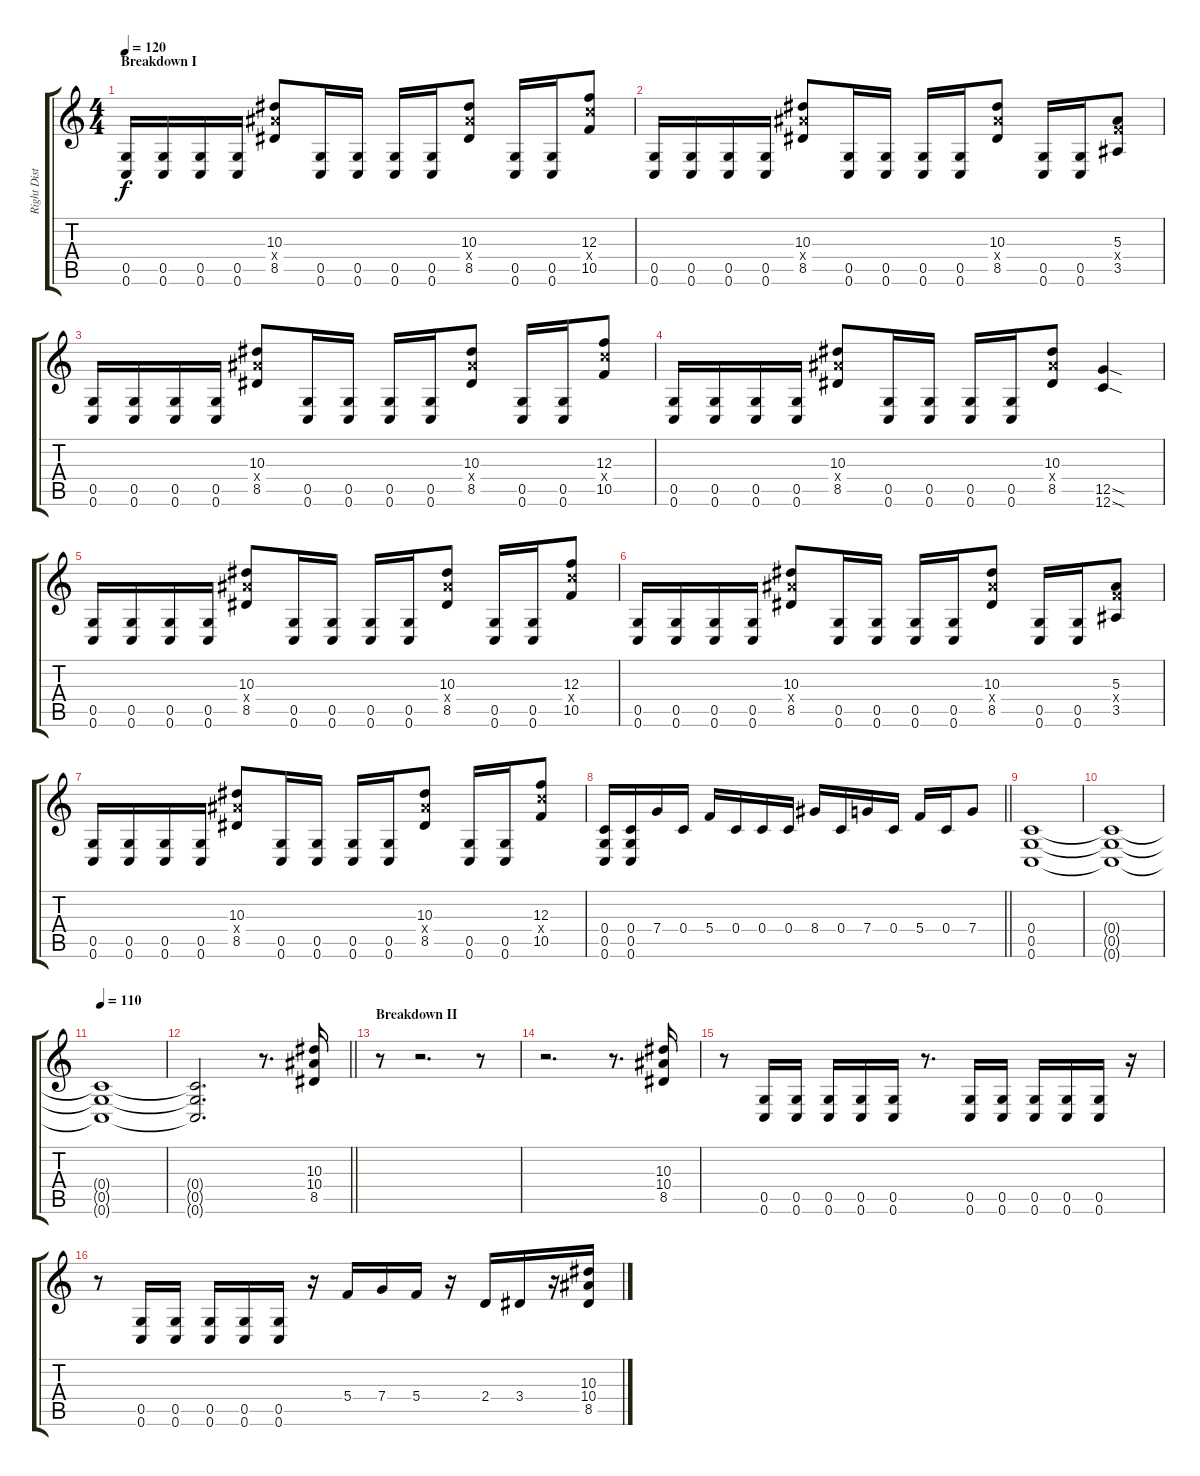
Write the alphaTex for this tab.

\track ("Right Distorted" "Right Dist") {instrument distortionguitar}
\staff {score tabs}
\tuning (D4 A3 F3 C3 G2 C2) {hide}
\ts (4 4)
\section ("" "Breakdown I")
\tempo 120
\clef g2
\ks c
(0.5 0.6).16{dy f} (0.5 0.6).16 (0.5 0.6).16 (0.5 0.6).16 (10.3 10.4{x} 8.5).8 (0.5 0.6).16 (0.5 0.6).16 (0.5 0.6).16 (0.5 0.6).16 (10.3 10.4{x} 8.5).8 (0.5 0.6).16 (0.5 0.6).16 (12.3 12.4{x} 10.5).8 |
(0.5 0.6).16 (0.5 0.6).16 (0.5 0.6).16 (0.5 0.6).16 (10.3 10.4{x} 8.5).8 (0.5 0.6).16 (0.5 0.6).16 (0.5 0.6).16 (0.5 0.6).16 (10.3 10.4{x} 8.5).8 (0.5 0.6).16 (0.5 0.6).16 (5.3 5.4{x} 3.5).8 |
(0.5 0.6).16 (0.5 0.6).16 (0.5 0.6).16 (0.5 0.6).16 (10.3 10.4{x} 8.5).8 (0.5 0.6).16 (0.5 0.6).16 (0.5 0.6).16 (0.5 0.6).16 (10.3 10.4{x} 8.5).8 (0.5 0.6).16 (0.5 0.6).16 (12.3 12.4{x} 10.5).8 |
(0.5 0.6).16 (0.5 0.6).16 (0.5 0.6).16 (0.5 0.6).16 (10.3 10.4{x} 8.5).8 (0.5 0.6).16 (0.5 0.6).16 (0.5 0.6).16 (0.5 0.6).16 (10.3 10.4{x} 8.5).8 (12.5{sod} 12.6{sod}).4 |
(0.5 0.6).16 (0.5 0.6).16 (0.5 0.6).16 (0.5 0.6).16 (10.3 10.4{x} 8.5).8 (0.5 0.6).16 (0.5 0.6).16 (0.5 0.6).16 (0.5 0.6).16 (10.3 10.4{x} 8.5).8 (0.5 0.6).16 (0.5 0.6).16 (12.3 12.4{x} 10.5).8 |
(0.5 0.6).16 (0.5 0.6).16 (0.5 0.6).16 (0.5 0.6).16 (10.3 10.4{x} 8.5).8 (0.5 0.6).16 (0.5 0.6).16 (0.5 0.6).16 (0.5 0.6).16 (10.3 10.4{x} 8.5).8 (0.5 0.6).16 (0.5 0.6).16 (5.3 5.4{x} 3.5).8 |
(0.5 0.6).16 (0.5 0.6).16 (0.5 0.6).16 (0.5 0.6).16 (10.3 10.4{x} 8.5).8 (0.5 0.6).16 (0.5 0.6).16 (0.5 0.6).16 (0.5 0.6).16 (10.3 10.4{x} 8.5).8 (0.5 0.6).16 (0.5 0.6).16 (12.3 12.4{x} 10.5).8 |
\barLineRight lightlight
(0.4 0.5 0.6).16 (0.4 0.5 0.6).16 7.4.16 0.4.16 5.4.16 0.4.16 0.4.16 0.4.16 8.4.16 0.4.16 7.4.16 0.4.16 5.4.16 0.4.16 7.4.8 |
(0.4 0.5 0.6).1 |
(0.4{t} 0.5{t} 0.6{t}).1 |
\tempo 110
(0.4{t} 0.5{t} 0.6{t}).1 |
\barLineRight lightlight
(0.4{t} 0.5{t} 0.6{t}).2{d} r.8{d} (10.3 10.4 8.5).16 |
\section ("" "Breakdown II")
r.8 r.2{d} r.8 |
r.2{d} r.8{d} (10.3 10.4 8.5).16 |
r.8 (0.5 0.6).16 (0.5 0.6).16 (0.5 0.6).16 (0.5 0.6).16 (0.5 0.6).16 r.8{d} (0.5 0.6).16 (0.5 0.6).16 (0.5 0.6).16 (0.5 0.6).16 (0.5 0.6).16 r.16 |
r.8 (0.5 0.6).16 (0.5 0.6).16 (0.5 0.6).16 (0.5 0.6).16 (0.5 0.6).16 r.16 5.4.16 7.4.16 5.4.16 r.16 2.4.16 3.4.16 r.16 (10.3 10.4 8.5).16
